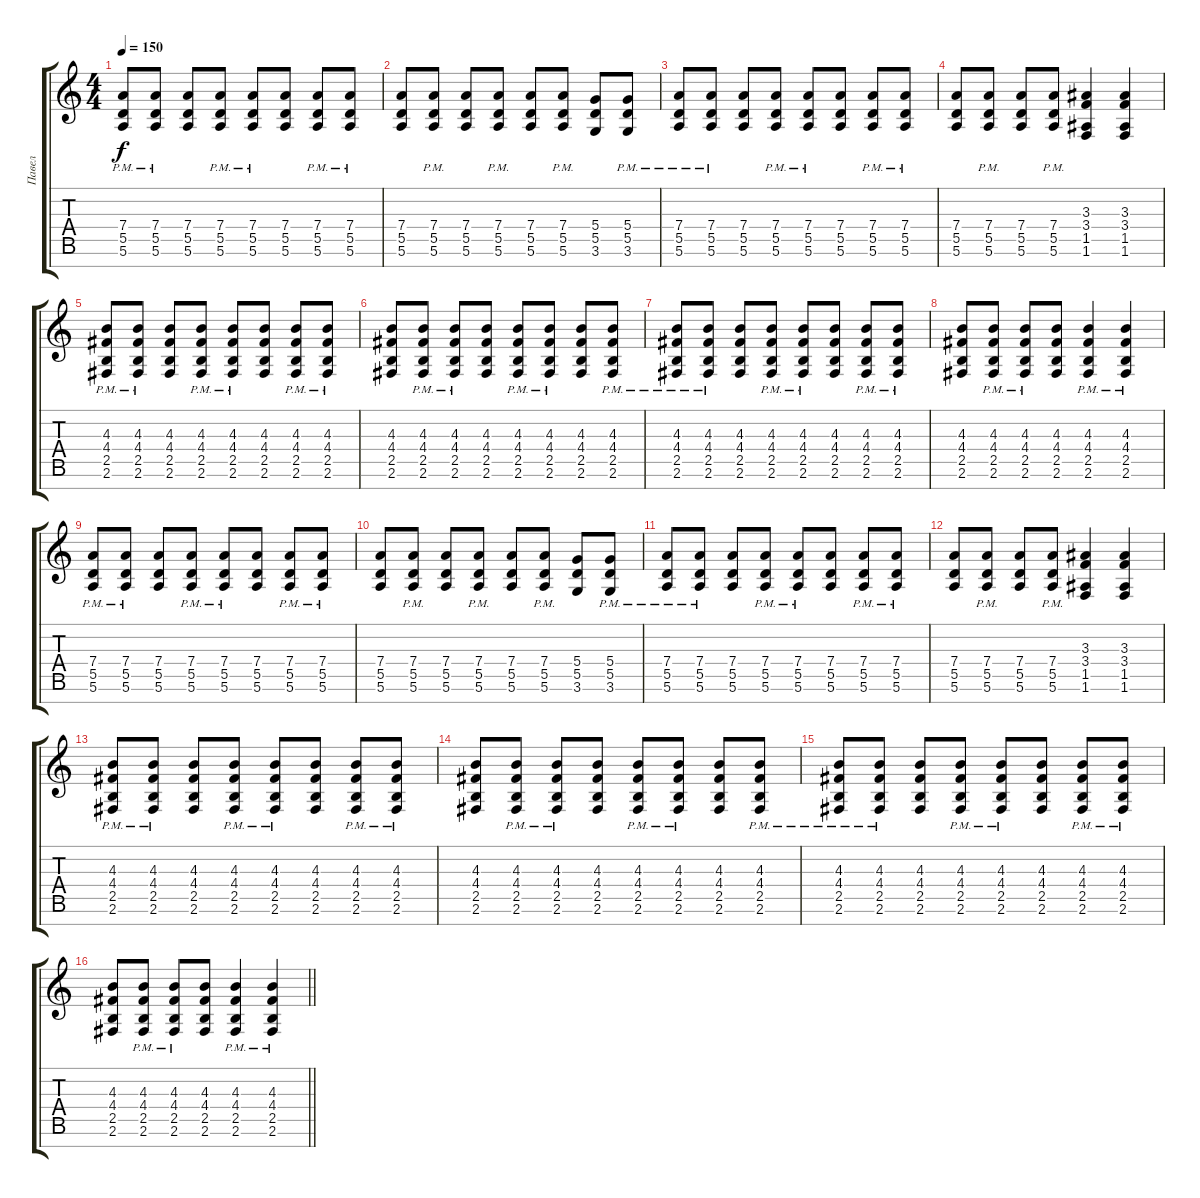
\track ("Павел" "Павел") {instrument distortionguitar}
\staff {score tabs}
\tuning (E4 B3 G3 D3 A2 E2 B1) {hide}
\ts (4 4)
\section ("" " ")
\tempo 150
\clef g2
\ks c
(7.4{pm} 5.5{pm} 5.6{pm}).8{dy f} (7.4{pm} 5.5{pm} 5.6{pm}).8 (7.4 5.5 5.6).8 (7.4{pm} 5.5{pm} 5.6{pm}).8 (7.4{pm} 5.5{pm} 5.6{pm}).8 (7.4 5.5 5.6).8 (7.4{pm} 5.5{pm} 5.6{pm}).8 (7.4{pm} 5.5{pm} 5.6{pm}).8 |
(7.4 5.5 5.6).8 (7.4{pm} 5.5{pm} 5.6{pm}).8 (7.4 5.5 5.6).8 (7.4{pm} 5.5{pm} 5.6{pm}).8 (7.4 5.5 5.6).8 (7.4{pm} 5.5{pm} 5.6{pm}).8 (5.4 5.5 3.6).8 (5.4{pm} 5.5{pm} 3.6{pm}).8 |
(7.4{pm} 5.5{pm} 5.6{pm}).8 (7.4{pm} 5.5{pm} 5.6{pm}).8 (7.4 5.5 5.6).8 (7.4{pm} 5.5{pm} 5.6{pm}).8 (7.4{pm} 5.5{pm} 5.6{pm}).8 (7.4 5.5 5.6).8 (7.4{pm} 5.5{pm} 5.6{pm}).8 (7.4{pm} 5.5{pm} 5.6{pm}).8 |
(7.4 5.5 5.6).8 (7.4{pm} 5.5{pm} 5.6{pm}).8 (7.4 5.5 5.6).8 (7.4{pm} 5.5{pm} 5.6{pm}).8 (3.3 3.4 1.5 1.6).4 (3.3 3.4 1.5 1.6).4 |
(4.3{pm} 4.4{pm} 2.5{pm} 2.6{pm}).8 (4.3{pm} 4.4{pm} 2.5{pm} 2.6{pm}).8 (4.3 4.4 2.5 2.6).8 (4.3{pm} 4.4{pm} 2.5{pm} 2.6{pm}).8 (4.3{pm} 4.4{pm} 2.5{pm} 2.6{pm}).8 (4.3 4.4 2.5 2.6).8 (4.3{pm} 4.4{pm} 2.5{pm} 2.6{pm}).8 (4.3{pm} 4.4{pm} 2.5{pm} 2.6{pm}).8 |
(4.3 4.4 2.5 2.6).8 (4.3{pm} 4.4{pm} 2.5{pm} 2.6{pm}).8 (4.3{pm} 4.4{pm} 2.5{pm} 2.6{pm}).8 (4.3 4.4 2.5 2.6).8 (4.3{pm} 4.4{pm} 2.5{pm} 2.6{pm}).8 (4.3{pm} 4.4{pm} 2.5{pm} 2.6{pm}).8 (4.3 4.4 2.5 2.6).8 (4.3{pm} 4.4{pm} 2.5{pm} 2.6{pm}).8 |
(4.3{pm} 4.4{pm} 2.5{pm} 2.6{pm}).8 (4.3{pm} 4.4{pm} 2.5{pm} 2.6{pm}).8 (4.3 4.4 2.5 2.6).8 (4.3{pm} 4.4{pm} 2.5{pm} 2.6{pm}).8 (4.3{pm} 4.4{pm} 2.5{pm} 2.6{pm}).8 (4.3 4.4 2.5 2.6).8 (4.3{pm} 4.4{pm} 2.5{pm} 2.6{pm}).8 (4.3{pm} 4.4{pm} 2.5{pm} 2.6{pm}).8 |
(4.3 4.4 2.5 2.6).8 (4.3{pm} 4.4{pm} 2.5{pm} 2.6{pm}).8 (4.3{pm} 4.4{pm} 2.5{pm} 2.6{pm}).8 (4.3 4.4 2.5 2.6).8 (4.3{pm} 4.4{pm} 2.5{pm} 2.6{pm}).4 (4.3{pm} 4.4{pm} 2.5{pm} 2.6{pm}).4 |
(7.4{pm} 5.5{pm} 5.6{pm}).8 (7.4{pm} 5.5{pm} 5.6{pm}).8 (7.4 5.5 5.6).8 (7.4{pm} 5.5{pm} 5.6{pm}).8 (7.4{pm} 5.5{pm} 5.6{pm}).8 (7.4 5.5 5.6).8 (7.4{pm} 5.5{pm} 5.6{pm}).8 (7.4{pm} 5.5{pm} 5.6{pm}).8 |
(7.4 5.5 5.6).8 (7.4{pm} 5.5{pm} 5.6{pm}).8 (7.4 5.5 5.6).8 (7.4{pm} 5.5{pm} 5.6{pm}).8 (7.4 5.5 5.6).8 (7.4{pm} 5.5{pm} 5.6{pm}).8 (5.4 5.5 3.6).8 (5.4{pm} 5.5{pm} 3.6{pm}).8 |
(7.4{pm} 5.5{pm} 5.6{pm}).8 (7.4{pm} 5.5{pm} 5.6{pm}).8 (7.4 5.5 5.6).8 (7.4{pm} 5.5{pm} 5.6{pm}).8 (7.4{pm} 5.5{pm} 5.6{pm}).8 (7.4 5.5 5.6).8 (7.4{pm} 5.5{pm} 5.6{pm}).8 (7.4{pm} 5.5{pm} 5.6{pm}).8 |
(7.4 5.5 5.6).8 (7.4{pm} 5.5{pm} 5.6{pm}).8 (7.4 5.5 5.6).8 (7.4{pm} 5.5{pm} 5.6{pm}).8 (3.3 3.4 1.5 1.6).4 (3.3 3.4 1.5 1.6).4 |
(4.3{pm} 4.4{pm} 2.5{pm} 2.6{pm}).8 (4.3{pm} 4.4{pm} 2.5{pm} 2.6{pm}).8 (4.3 4.4 2.5 2.6).8 (4.3{pm} 4.4{pm} 2.5{pm} 2.6{pm}).8 (4.3{pm} 4.4{pm} 2.5{pm} 2.6{pm}).8 (4.3 4.4 2.5 2.6).8 (4.3{pm} 4.4{pm} 2.5{pm} 2.6{pm}).8 (4.3{pm} 4.4{pm} 2.5{pm} 2.6{pm}).8 |
(4.3 4.4 2.5 2.6).8 (4.3{pm} 4.4{pm} 2.5{pm} 2.6{pm}).8 (4.3{pm} 4.4{pm} 2.5{pm} 2.6{pm}).8 (4.3 4.4 2.5 2.6).8 (4.3{pm} 4.4{pm} 2.5{pm} 2.6{pm}).8 (4.3{pm} 4.4{pm} 2.5{pm} 2.6{pm}).8 (4.3 4.4 2.5 2.6).8 (4.3{pm} 4.4{pm} 2.5{pm} 2.6{pm}).8 |
(4.3{pm} 4.4{pm} 2.5{pm} 2.6{pm}).8 (4.3{pm} 4.4{pm} 2.5{pm} 2.6{pm}).8 (4.3 4.4 2.5 2.6).8 (4.3{pm} 4.4{pm} 2.5{pm} 2.6{pm}).8 (4.3{pm} 4.4{pm} 2.5{pm} 2.6{pm}).8 (4.3 4.4 2.5 2.6).8 (4.3{pm} 4.4{pm} 2.5{pm} 2.6{pm}).8 (4.3{pm} 4.4{pm} 2.5{pm} 2.6{pm}).8 |
\barLineRight lightlight
(4.3 4.4 2.5 2.6).8 (4.3{pm} 4.4{pm} 2.5{pm} 2.6{pm}).8 (4.3{pm} 4.4{pm} 2.5{pm} 2.6{pm}).8 (4.3 4.4 2.5 2.6).8 (4.3{pm} 4.4{pm} 2.5{pm} 2.6{pm}).4 (4.3{pm} 4.4{pm} 2.5{pm} 2.6{pm}).4
